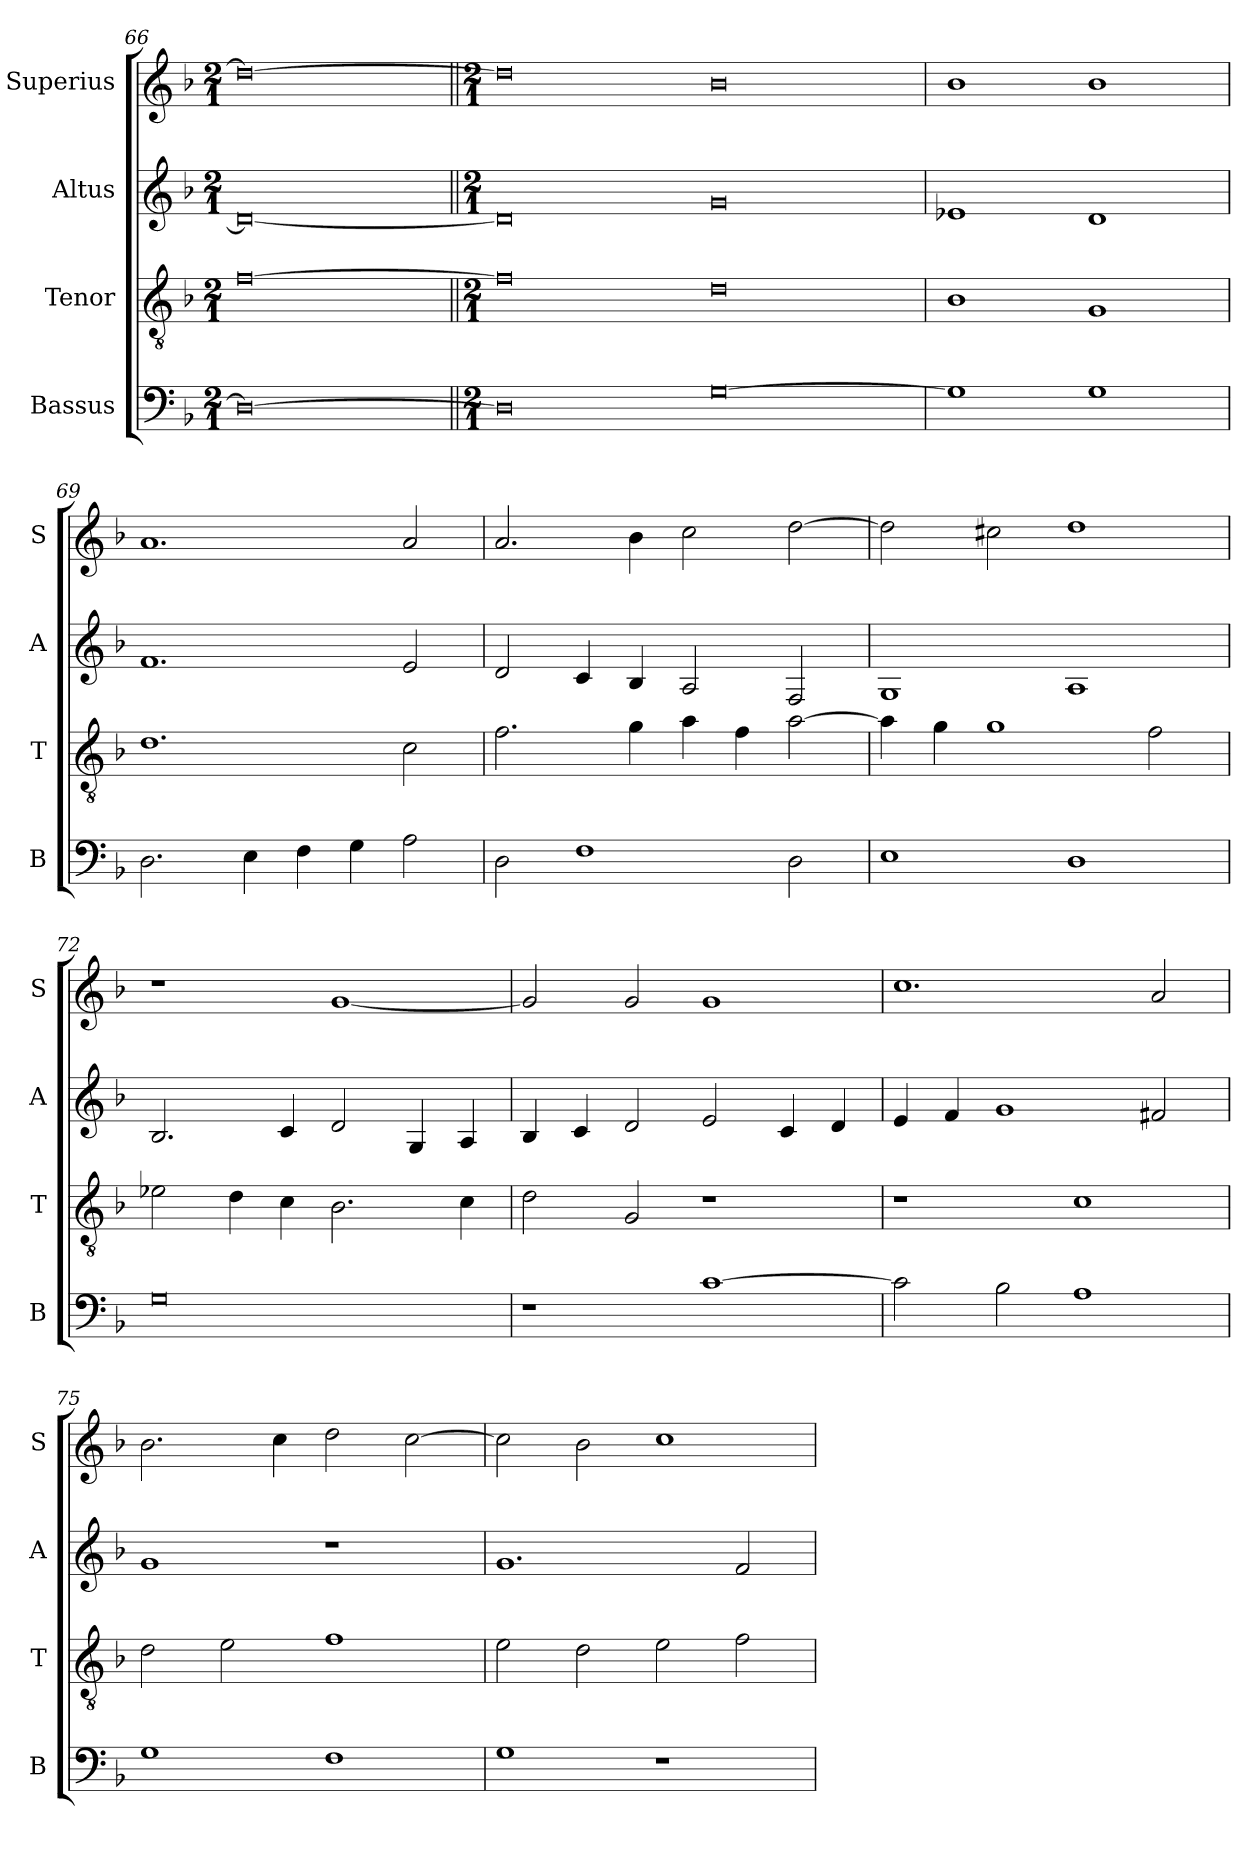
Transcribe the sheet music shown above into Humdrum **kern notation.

**kern	**kern	**kern	**kern
*part4	*part3	*part2	*part1
*staff4	*staff3	*staff2	*staff1
*I"Bassus	*I"Tenor	*I"Altus	*I"Superius
*I'B	*I'T	*I'A	*I'S
*clefF4	*clefGv2	*clefG2	*clefG2
*k[b-]	*k[b-]	*k[b-]	*k[b-]
*F:	*F:	*F:	*F:
*M2/1	*M2/1	*M2/1	*M2/1
=66	=66	=66	=66
0D_	[0f	0d_	0dd_
=67||	=67||	=67||	=67||
*M2/1	*M2/1	*M2/1	*M2/1
0D]	0f]	0d]	0dd]
[0G	0d	0g	0b-
=68	=68	=68	=68
1G]	1B-	1e-X	1b-
1G	1G	1d	1b-
=69	=69	=69	=69
2.D	1.d	1.f	1.a
4E	.	.	.
4F	.	.	.
4G	.	.	.
2A	2c	2e	2a
=70	=70	=70	=70
2D	2.f	2d	2.a
1F	.	4c	.
.	4g	4B-	4b-
.	4a	2A	2cc
.	4f	.	.
2D	[2a	2F	[2dd
=71	=71	=71	=71
1E	4a]	1G	2dd]
.	4g	.	.
.	1g	.	2cc#X
1D	.	1A	1dd
.	2f	.	.
=72	=72	=72	=72
0G	2e-X	2.B-	1r
.	4d	.	.
.	4c	4c	.
.	2.B-	2d	[1g
.	.	4G	.
.	4c	4A	.
=73	=73	=73	=73
1r	2d	4B-	2g]
.	.	4c	.
.	2G	2d	2g
[1c	1r	2e	1g
.	.	4c	.
.	.	4d	.
=74	=74	=74	=74
2c]	1r	4e	1.cc
.	.	4f	.
2B-	.	1g	.
1A	1c	.	.
.	.	2f#X	2a
=75	=75	=75	=75
1G	2d	1g	2.b-
.	2e	.	.
.	.	.	4cc
1F	1f	1r	2dd
.	.	.	[2cc
=76	=76	=76	=76
1G	2e	1.g	2cc]
.	2d	.	2b-
1r	2e	.	1cc
.	2f	2f	.
=	=	=	=
*-	*-	*-	*-
